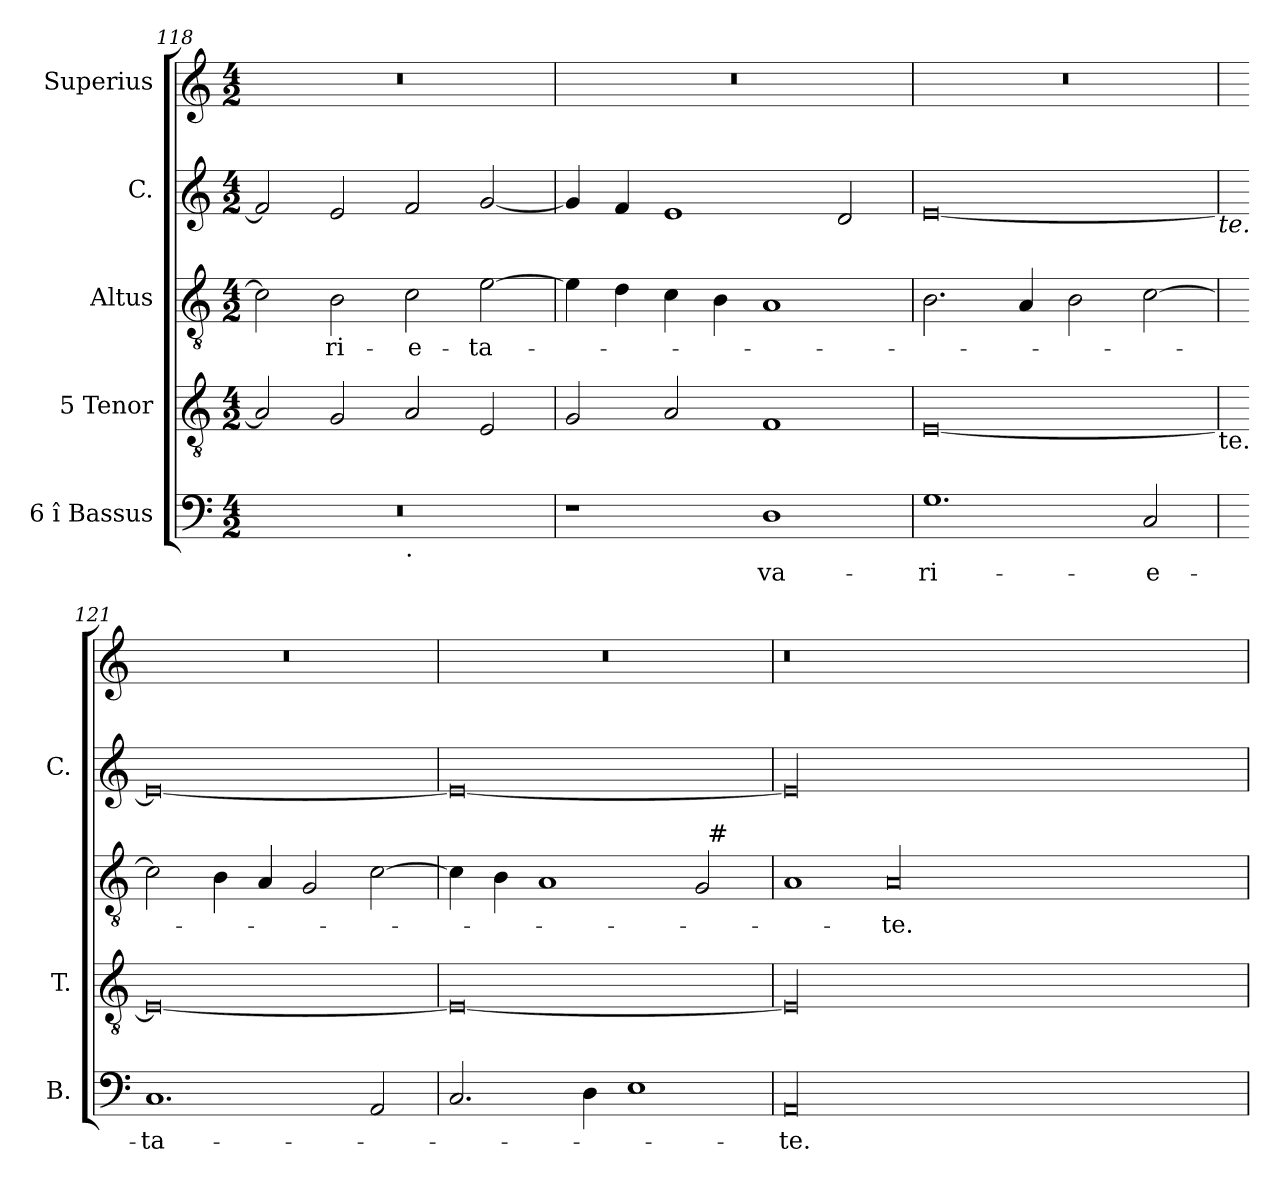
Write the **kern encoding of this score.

**kern	**text	**kern	**kern	**text	**kern	**kern
*part5	*part5	*part4	*part3	*part3	*part2	*part1
*staff5	*staff5	*staff4	*staff3	*staff3	*staff2	*staff1
*I"6 î Bassus	*	*I"5 Tenor	*I"Altus	*	*I"C.	*I"Superius
*I'B.	*	*I'T.	*	*	*I'C.	*
*clefF4	*	*clefGv2	*clefGv2	*	*clefG2	*clefG2
*k[]	*	*k[]	*k[]	*	*k[]	*k[]
*C:	*	*C:	*C:	*	*C:	*C:
*M4/2	*	*M4/2	*M4/2	*	*M4/2	*M4/2
=118	=118	=118	=118	=118	=118	=118
*^	*	*	*	*	*	*
0r	1ryy	.	2A/]	2c\]	.	2f/]	0r
!	!	!	!	!	!LO:LY:b	!	!
.	.	.	2G/	2B\	-ri-	2e/	.
!	!LO:TX:b:t=.	!	!	!	!	!	!
!	!	!	!	!	!LO:LY:b	!	!
.	1ryy	.	2A/	2c\	-e-	2f/	.
!	!	!	!	!	!LO:LY:b	!	!
.	.	.	2E/	[<2e\	-ta-	[<2g/	.
*v	*v	*	*	*	*	*	*
!!LO:LB:g=z
=119	=119	=119	=119	=119	=119	=119
1r	.	2G/	4e\]	.	4g/]	0r
.	.	.	4d\	.	4f/	.
.	.	2A/	4c\	.	1e	.
.	.	.	4B\	.	.	.
!	!LO:LY:b	!	!	!	!	!
1D	va-	1F	1A	.	.	.
.	.	.	.	.	2d/	.
=120	=120	=120	=120	=120	=120	=120
!	!LO:LY:b	!	!	!	!	!
1.G	-ri-	[<0E	2.B\	.	[<0e	0r
.	.	.	4A/	.	.	.
.	.	.	2B\	.	.	.
!	!LO:LY:b	!	!	!	!	!
2C/	-e-	.	[>2c\	.	.	.
!	!	!	!	!	!LO:TX:b:i:t=te.	!
!	!	!LO:TX:b:t=te.	!	!	!	!
=121	=121	=121	=121	=121	=121	=121
!	!LO:LY:b	!	!	!	!	!
1.C	-ta-	0E_	2c\]	.	0e_	0r
.	.	.	4B\	.	.	.
.	.	.	4A/	.	.	.
.	.	.	2G/	.	.	.
2AA/	.	.	[>2c\	.	.	.
=122	=122	=122	=122	=122	=122	=122
*	*	*	*^	*	*	*
2.C/	.	0E_	4c\]	1ryy	.	0e_	0r
.	.	.	4B\	.	.	.	.
.	.	.	1A	.	.	.	.
4D\	.	.	.	.	.	.	.
1E	.	.	.	2ryy	.	.	.
.	.	.	2G/	32ryy	.	.	.
!	!	!	!	!LO:TX:a:t=#	!	!	!
.	.	.	.	4...ryy	.	.	.
=123	=123	=123	=123	=123	=123	=123	=123
!	!LO:LY:b	!	!	!	!	!	!
*	*	*	*v	*v	*	*	*
00AA	-te.	00E]	1A	.	00e]	0r
!	!	!	!	!LO:LY:b	!	!
.	.	.	00A	-te.	.	.
.	.	.	.	.	.	0.ryy
1ryy	.	1ryy	.	.	1ryy	.
=	=	=	=	=	=	=
*-	*-	*-	*-	*-	*-	*-
